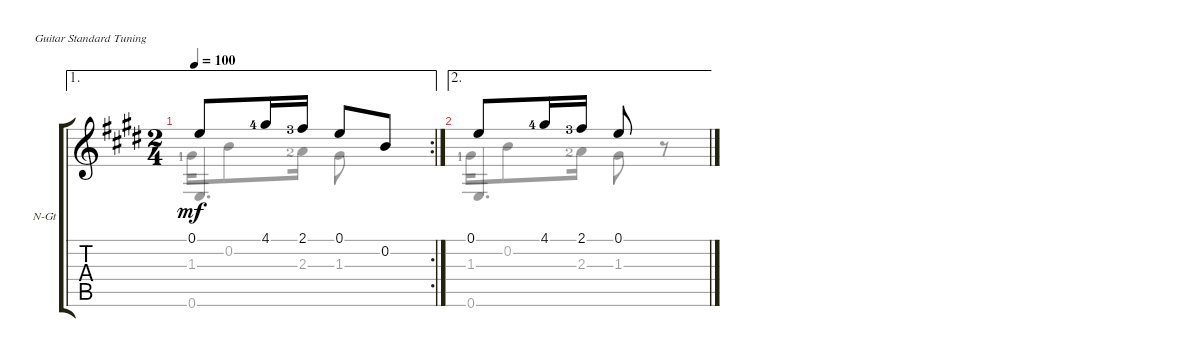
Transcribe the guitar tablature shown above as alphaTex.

\defaultSystemsLayout 4
\bracketExtendMode groupsimilarinstruments
\firstSystemTrackNameOrientation horizontal
\otherSystemsTrackNameOrientation horizontal
\track ("Nylon Guitar" "N-Gt") {instrument acousticguitarsteel}
\staff {score tabs}
\tuning (E4 B3 G3 D3 A2 E2)
\voice
\ae 1
\rc 2
\ts (2 4)
\tempo 100
\clef g2
\ks e
0.1.8{dy mf} 4.1{lf 5}.16 2.1{lf 4}.16 0.1.8 0.2.8 |
\ae 2
0.1.8 4.1{lf 5}.16 2.1{lf 4}.16 0.1.8
\voice
\clef g2
\ottava regular
\simile none
\ks e
0.6.4{d dy mf beam invert} |
0.6.4{d beam invert} r.8
\voice
\clef g2
\ottava regular
\simile none
\ks e
1.3{lf 2}.16{dy mf} 0.2.8 2.3{lf 3}.16 1.3.8 |
1.3{lf 2}.16 0.2.8 2.3{lf 3}.16 1.3.8
